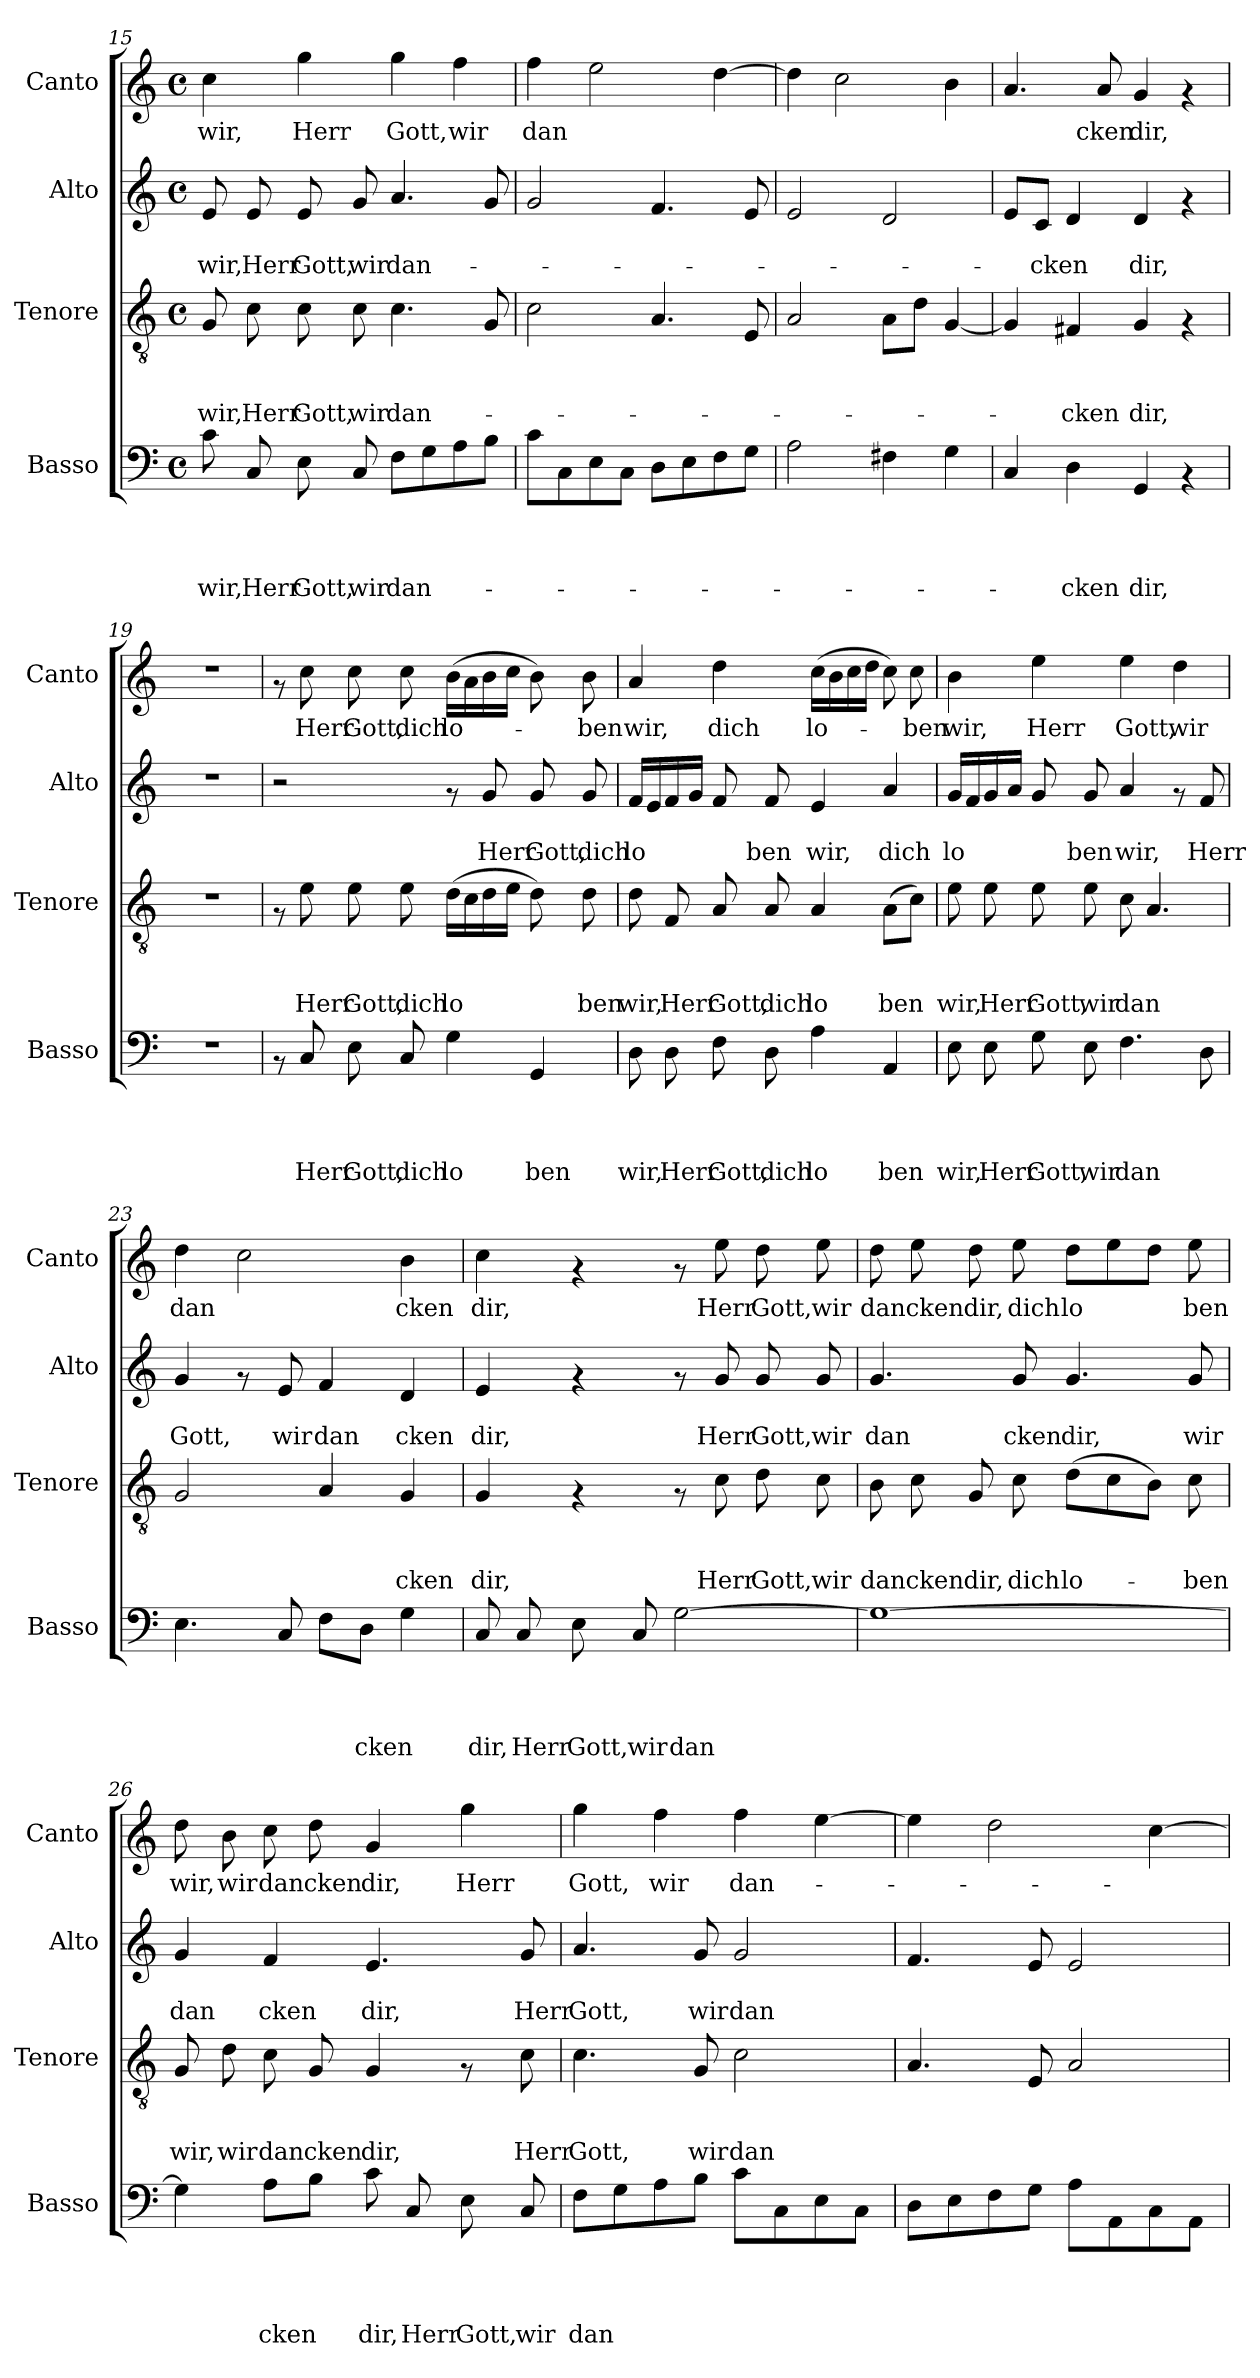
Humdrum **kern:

**kern	**text	**text	**text	**text	**kern	**text	**text	**text	**kern	**text	**text	**kern	**text
*part4	*part4	*part4	*part4	*part4	*part3	*part3	*part3	*part3	*part2	*part2	*part2	*part1	*part1
*staff4	*staff4	*staff4	*staff4	*staff4	*staff3	*staff3	*staff3	*staff3	*staff2	*staff2	*staff2	*staff1	*staff1
*I"Basso	*	*	*	*	*I"Tenore	*	*	*	*I"Alto	*	*	*I"Canto	*
*I'Basso	*	*	*	*	*I'Tenore	*	*	*	*I'Alto	*	*	*I'Canto	*
*clefF4	*	*	*	*	*clefGv2	*	*	*	*clefG2	*	*	*clefG2	*
*k[]	*	*	*	*	*k[]	*	*	*	*k[]	*	*	*k[]	*
*C:	*	*	*	*	*C:	*	*	*	*C:	*	*	*C:	*
*M4/4	*	*	*	*	*M4/4	*	*	*	*M4/4	*	*	*M4/4	*
*met(c)	*	*	*	*	*met(c)	*	*	*	*met(c)	*	*	*met(c)	*
=15	=15	=15	=15	=15	=15	=15	=15	=15	=15	=15	=15	=15	=15
!	!	!	!	!LO:LY:b	!	!	!	!LO:LY:b	!	!	!LO:LY:b	!	!LO:LY:b
8c\	.	.	.	wir,	8G/	.	.	wir,	8e/	.	wir,	4cc\	wir,
!	!	!	!	!LO:LY:b	!	!	!	!LO:LY:b	!	!	!LO:LY:b	!	!
8C/	.	.	.	Herr	8c\	.	.	Herr	8e/	.	Herr	.	.
!	!	!	!	!LO:LY:b	!	!	!	!LO:LY:b	!	!	!LO:LY:b	!	!LO:LY:b
8E\	.	.	.	Gott,	8c\	.	.	Gott,	8e/	.	Gott,	4gg\	Herr
!	!	!	!	!LO:LY:b	!	!	!	!LO:LY:b	!	!	!LO:LY:b	!	!
8C/	.	.	.	wir	8c\	.	.	wir	8g/	.	wir	.	.
!	!	!	!	!LO:LY:b	!	!	!	!LO:LY:b	!	!	!LO:LY:b	!	!LO:LY:b
8F\L	.	.	.	dan-	4.c\	.	.	dan-	4.a/	.	dan-	4gg\	Gott,
8G\	.	.	.	.	.	.	.	.	.	.	.	.	.
!	!	!	!	!	!	!	!	!	!	!	!	!	!LO:LY:b
8A\	.	.	.	.	.	.	.	.	.	.	.	4ff\	wir
8B\J	.	.	.	.	8G/	.	.	.	8g/	.	.	.	.
=16	=16	=16	=16	=16	=16	=16	=16	=16	=16	=16	=16	=16	=16
!	!	!	!	!	!	!	!	!	!	!	!	!	!LO:LY:b
8c\L	.	.	.	.	2c\	.	.	.	2g/	.	.	4ff\	dan
8C\	.	.	.	.	.	.	.	.	.	.	.	.	.
8E\	.	.	.	.	.	.	.	.	.	.	.	2ee\	.
8C\J	.	.	.	.	.	.	.	.	.	.	.	.	.
8D\L	.	.	.	.	4.A/	.	.	.	4.f/	.	.	.	.
8E\	.	.	.	.	.	.	.	.	.	.	.	.	.
8F\	.	.	.	.	.	.	.	.	.	.	.	[>4dd\	.
8G\J	.	.	.	.	8E/	.	.	.	8e/	.	.	.	.
=17	=17	=17	=17	=17	=17	=17	=17	=17	=17	=17	=17	=17	=17
2A\	.	.	.	.	2A/	.	.	.	2e/	.	.	4dd\]	.
.	.	.	.	.	.	.	.	.	.	.	.	2cc\	.
4F#X\	.	.	.	.	8A\L	.	.	.	2d/	.	.	.	.
.	.	.	.	.	8d\J	.	.	.	.	.	.	.	.
4G\	.	.	.	.	[>4G/	.	.	.	.	.	.	4b\	.
!!LO:PB:g=z
=18	=18	=18	=18	=18	=18	=18	=18	=18	=18	=18	=18	=18	=18
4C/	.	.	.	.	4G/]	.	.	.	8e/L	.	.	4.a/	.
!	!	!	!	!	!	!	!	!	!	!	!LO:LY:b	!	!
.	.	.	.	.	.	.	.	.	8c/J	.	-cken	.	.
!	!	!	!	!LO:LY:b	!	!	!	!LO:LY:b	!	!	!	!	!
4D\	.	.	.	-cken	4F#X/	.	.	-cken	4d/	.	.	.	.
!	!	!	!	!	!	!	!	!	!	!	!	!	!LO:LY:b
.	.	.	.	.	.	.	.	.	.	.	.	8a/	cken
!	!	!	!	!LO:LY:b	!	!	!	!LO:LY:b	!	!	!LO:LY:b	!	!LO:LY:b
4GG/	.	.	.	dir,	4G/	.	.	dir,	4d/	.	dir,	4g/	dir,
4rAA	.	.	.	.	4rF	.	.	.	4rf	.	.	4rf	.
=19	=19	=19	=19	=19	=19	=19	=19	=19	=19	=19	=19	=19	=19
1r	.	.	.	.	1r	.	.	.	1r	.	.	1r	.
=20	=20	=20	=20	=20	=20	=20	=20	=20	=20	=20	=20	=20	=20
8rAA	.	.	.	.	8rF	.	.	.	2r	.	.	8rf	.
!	!	!	!	!LO:LY:b	!	!	!	!LO:LY:b	!	!	!	!	!LO:LY:b
8C/	.	.	.	Herr	8e\	.	.	Herr	.	.	.	8cc\	Herr
!	!	!	!	!LO:LY:b	!	!	!	!LO:LY:b	!	!	!	!	!LO:LY:b
8E\	.	.	.	Gott,	8e\	.	.	Gott,	.	.	.	8cc\	Gott,
!	!	!	!	!LO:LY:b	!	!	!	!LO:LY:b	!	!	!	!	!LO:LY:b
8C/	.	.	.	dich	8e\	.	.	dich	.	.	.	8cc\	dich
!	!	!	!	!LO:LY:b	!	!	!	!LO:LY:b	!	!	!	!	!LO:LY:b
4G\	.	.	.	lo	(>16d\LL	.	.	lo	8rf	.	.	(>16b\LL	lo-
.	.	.	.	.	16c\	.	.	.	.	.	.	16a\	.
!	!	!	!	!	!	!	!	!	!	!	!LO:LY:b	!	!
.	.	.	.	.	16d\	.	.	.	8g/	.	Herr	16b\	.
.	.	.	.	.	16e\JJ	.	.	.	.	.	.	16cc\JJ	.
!	!	!	!	!LO:LY:b	!	!	!	!	!	!	!LO:LY:b	!	!
4GG/	.	.	.	ben	8d\)	.	.	.	8g/	.	Gott,	8b\)	.
!	!	!	!	!	!	!	!	!LO:LY:b	!	!	!LO:LY:b	!	!LO:LY:b
.	.	.	.	.	8d\	.	.	ben	8g/	.	dich	8b\	-ben
=21	=21	=21	=21	=21	=21	=21	=21	=21	=21	=21	=21	=21	=21
!	!	!	!	!LO:LY:b	!	!	!	!LO:LY:b	!	!	!LO:LY:b	!	!LO:LY:b
8D\	.	.	.	wir,	8d\	.	.	wir,	16f/LL	.	lo	4a/	wir,
.	.	.	.	.	.	.	.	.	16e/	.	.	.	.
!	!	!	!	!LO:LY:b	!	!	!	!LO:LY:b	!	!	!	!	!
8D\	.	.	.	Herr	8F/	.	.	Herr	16f/	.	.	.	.
.	.	.	.	.	.	.	.	.	16g/JJ	.	.	.	.
!	!	!	!	!LO:LY:b	!	!	!	!LO:LY:b	!	!	!	!	!LO:LY:b
8F\	.	.	.	Gott,	8A/	.	.	Gott,	8f/	.	.	4dd\	dich
!	!	!	!	!LO:LY:b	!	!	!	!LO:LY:b	!	!	!LO:LY:b	!	!
8D\	.	.	.	dich	8A/	.	.	dich	8f/	.	ben	.	.
!	!	!	!	!LO:LY:b	!	!	!	!LO:LY:b	!	!	!LO:LY:b	!	!LO:LY:b
4A\	.	.	.	lo	4A/	.	.	lo	4e/	.	wir,	(>16cc\LL	lo-
.	.	.	.	.	.	.	.	.	.	.	.	16b\	.
.	.	.	.	.	.	.	.	.	.	.	.	16cc\	.
.	.	.	.	.	.	.	.	.	.	.	.	16dd\JJ	.
!	!	!	!	!LO:LY:b	!	!	!	!LO:LY:b	!	!	!LO:LY:b	!	!
4AA/	.	.	.	ben	(>8A\L	.	.	ben	4a/	.	dich	8cc\)	.
!	!	!	!	!	!	!	!	!	!	!	!	!	!LO:LY:b
.	.	.	.	.	8c\J)	.	.	.	.	.	.	8cc\	-ben
=22	=22	=22	=22	=22	=22	=22	=22	=22	=22	=22	=22	=22	=22
!	!	!	!	!LO:LY:b	!	!	!	!LO:LY:b	!	!	!LO:LY:b	!	!LO:LY:b
8E\	.	.	.	wir,	8e\	.	.	wir,	16g/LL	.	lo	4b\	wir,
.	.	.	.	.	.	.	.	.	16f/	.	.	.	.
!	!	!	!	!LO:LY:b	!	!	!	!LO:LY:b	!	!	!	!	!
8E\	.	.	.	Herr	8e\	.	.	Herr	16g/	.	.	.	.
.	.	.	.	.	.	.	.	.	16a/JJ	.	.	.	.
!	!	!	!	!LO:LY:b	!	!	!	!LO:LY:b	!	!	!	!	!LO:LY:b
8G\	.	.	.	Gott,	8e\	.	.	Gott,	8g/	.	.	4ee\	Herr
!	!	!	!	!LO:LY:b	!	!	!	!LO:LY:b	!	!	!LO:LY:b	!	!
8E\	.	.	.	wir	8e\	.	.	wir	8g/	.	ben	.	.
!	!	!	!	!LO:LY:b	!	!	!	!LO:LY:b	!	!	!LO:LY:b	!	!LO:LY:b
4.F\	.	.	.	dan	8c\	.	.	dan	4a/	.	wir,	4ee\	Gott,
.	.	.	.	.	4.A/	.	.	.	.	.	.	.	.
!	!	!	!	!	!	!	!	!	!	!	!	!	!LO:LY:b
.	.	.	.	.	.	.	.	.	8rf	.	.	4dd\	wir
!	!	!	!	!	!	!	!	!	!	!	!LO:LY:b	!	!
8D\	.	.	.	.	.	.	.	.	8f/	.	Herr	.	.
!!LO:LB:g=z
=23	=23	=23	=23	=23	=23	=23	=23	=23	=23	=23	=23	=23	=23
!	!	!	!	!	!	!	!	!	!	!	!LO:LY:b	!	!LO:LY:b
4.E\	.	.	.	.	2G/	.	.	.	4g/	.	Gott,	4dd\	dan
.	.	.	.	.	.	.	.	.	8rf	.	.	2cc\	.
!	!	!	!	!	!	!	!	!	!	!	!LO:LY:b	!	!
8C/	.	.	.	.	.	.	.	.	8e/	.	wir	.	.
!	!	!	!	!	!	!	!	!	!	!	!LO:LY:b	!	!
8F\L	.	.	.	.	4A/	.	.	.	4f/	.	dan	.	.
!	!	!	!	!LO:LY:b	!	!	!	!	!	!	!	!	!
8D\J	.	.	.	cken	.	.	.	.	.	.	.	.	.
!	!	!	!	!	!	!	!	!LO:LY:b	!	!	!LO:LY:b	!	!LO:LY:b
4G\	.	.	.	.	4G/	.	.	cken	4d/	.	cken	4b\	cken
=24	=24	=24	=24	=24	=24	=24	=24	=24	=24	=24	=24	=24	=24
!	!	!	!	!LO:LY:b	!	!	!	!LO:LY:b	!	!	!LO:LY:b	!	!LO:LY:b
8C/	.	.	.	dir,	4G/	.	.	dir,	4e/	.	dir,	4cc\	dir,
!	!	!	!	!LO:LY:b	!	!	!	!	!	!	!	!	!
8C/	.	.	.	Herr	.	.	.	.	.	.	.	.	.
!	!	!	!	!LO:LY:b	!	!	!	!	!	!	!	!	!
8E\	.	.	.	Gott,	4rF	.	.	.	4rf	.	.	4rf	.
!	!	!	!	!LO:LY:b	!	!	!	!	!	!	!	!	!
8C/	.	.	.	wir	.	.	.	.	.	.	.	.	.
!	!	!	!	!LO:LY:b	!	!	!	!	!	!	!	!	!
[>2G\	.	.	.	dan	8rF	.	.	.	8rf	.	.	8rf	.
!	!	!	!	!	!	!	!	!LO:LY:b	!	!	!LO:LY:b	!	!LO:LY:b
.	.	.	.	.	8c\	.	.	Herr	8g/	.	Herr	8ee\	Herr
!	!	!	!	!	!	!	!	!LO:LY:b	!	!	!LO:LY:b	!	!LO:LY:b
.	.	.	.	.	8d\	.	.	Gott,	8g/	.	Gott,	8dd\	Gott,
!	!	!	!	!	!	!	!	!LO:LY:b	!	!	!LO:LY:b	!	!LO:LY:b
.	.	.	.	.	8c\	.	.	wir	8g/	.	wir	8ee\	wir
=25	=25	=25	=25	=25	=25	=25	=25	=25	=25	=25	=25	=25	=25
!	!	!	!	!	!	!	!	!LO:LY:b	!	!	!LO:LY:b	!	!LO:LY:b
1G_	.	.	.	.	8B\	.	.	dan	4.g/	.	dan	8dd\	dan
!	!	!	!	!	!	!	!	!LO:LY:b	!	!	!	!	!LO:LY:b
.	.	.	.	.	8c\	.	.	cken	.	.	.	8ee\	cken
!	!	!	!	!	!	!	!	!LO:LY:b	!	!	!	!	!LO:LY:b
.	.	.	.	.	8G/	.	.	dir,	.	.	.	8dd\	dir,
!	!	!	!	!	!	!	!	!LO:LY:b	!	!	!LO:LY:b	!	!LO:LY:b
.	.	.	.	.	8c\	.	.	dich	8g/	.	cken	8ee\	dich
!	!	!	!	!	!	!	!	!LO:LY:b	!	!	!LO:LY:b	!	!LO:LY:b
.	.	.	.	.	(>8d\L	.	.	lo-	4.g/	.	dir,	8dd\L	lo
.	.	.	.	.	8c\	.	.	.	.	.	.	8ee\	.
.	.	.	.	.	8B\J)	.	.	.	.	.	.	8dd\J	.
!	!	!	!	!	!	!	!	!LO:LY:b	!	!	!LO:LY:b	!	!LO:LY:b
.	.	.	.	.	8c\	.	.	-ben	8g/	.	wir	8ee\	ben
=26	=26	=26	=26	=26	=26	=26	=26	=26	=26	=26	=26	=26	=26
!	!	!	!	!	!	!	!	!LO:LY:b	!	!	!LO:LY:b	!	!LO:LY:b
4G\]	.	.	.	.	8G/	.	.	wir,	4g/	.	dan	8dd\	wir,
!	!	!	!	!	!	!	!	!LO:LY:b	!	!	!	!	!LO:LY:b
.	.	.	.	.	8d\	.	.	wir	.	.	.	8b\	wir
!	!	!	!	!LO:LY:b	!	!	!	!LO:LY:b	!	!	!LO:LY:b	!	!LO:LY:b
8A\L	.	.	.	cken	8c\	.	.	dan	4f/	.	cken	8cc\	dan
!	!	!	!	!	!	!	!	!LO:LY:b	!	!	!	!	!LO:LY:b
8B\J	.	.	.	.	8G/	.	.	cken	.	.	.	8dd\	cken
!	!	!	!	!LO:LY:b	!	!	!	!LO:LY:b	!	!	!LO:LY:b	!	!LO:LY:b
8c\	.	.	.	dir,	4G/	.	.	dir,	4.e/	.	dir,	4g/	dir,
!	!	!	!	!LO:LY:b	!	!	!	!	!	!	!	!	!
8C/	.	.	.	Herr	.	.	.	.	.	.	.	.	.
!	!	!	!	!LO:LY:b	!	!	!	!	!	!	!	!	!LO:LY:b
8E\	.	.	.	Gott,	8rF	.	.	.	.	.	.	4gg\	Herr
!	!	!	!	!LO:LY:b	!	!	!	!LO:LY:b	!	!	!LO:LY:b	!	!
8C/	.	.	.	wir	8c\	.	.	Herr	8g/	.	Herr	.	.
!!LO:LB:g=z
=27	=27	=27	=27	=27	=27	=27	=27	=27	=27	=27	=27	=27	=27
!	!	!	!	!LO:LY:b	!	!	!	!LO:LY:b	!	!	!LO:LY:b	!	!LO:LY:b
8F\L	.	.	.	dan	4.c\	.	.	Gott,	4.a/	.	Gott,	4gg\	Gott,
8G\	.	.	.	.	.	.	.	.	.	.	.	.	.
!	!	!	!	!	!	!	!	!	!	!	!	!	!LO:LY:b
8A\	.	.	.	.	.	.	.	.	.	.	.	4ff\	wir
!	!	!	!	!	!	!	!	!LO:LY:b	!	!	!LO:LY:b	!	!
8B\J	.	.	.	.	8G/	.	.	wir	8g/	.	wir	.	.
!	!	!	!	!	!	!	!	!LO:LY:b	!	!	!LO:LY:b	!	!LO:LY:b
8c\L	.	.	.	.	2c\	.	.	dan	2g/	.	dan	4ff\	dan-
8C\	.	.	.	.	.	.	.	.	.	.	.	.	.
8E\	.	.	.	.	.	.	.	.	.	.	.	[>4ee\	.
8C\J	.	.	.	.	.	.	.	.	.	.	.	.	.
=28	=28	=28	=28	=28	=28	=28	=28	=28	=28	=28	=28	=28	=28
8D\L	.	.	.	.	4.A/	.	.	.	4.f/	.	.	4ee\]	.
8E\	.	.	.	.	.	.	.	.	.	.	.	.	.
8F\	.	.	.	.	.	.	.	.	.	.	.	2dd\	.
8G\J	.	.	.	.	8E/	.	.	.	8e/	.	.	.	.
8A\L	.	.	.	.	2A/	.	.	.	2e/	.	.	.	.
8AA\	.	.	.	.	.	.	.	.	.	.	.	.	.
8C\	.	.	.	.	.	.	.	.	.	.	.	[>4cc\	.
8AA\J	.	.	.	.	.	.	.	.	.	.	.	.	.
=	=	=	=	=	=	=	=	=	=	=	=	=	=
*-	*-	*-	*-	*-	*-	*-	*-	*-	*-	*-	*-	*-	*-
